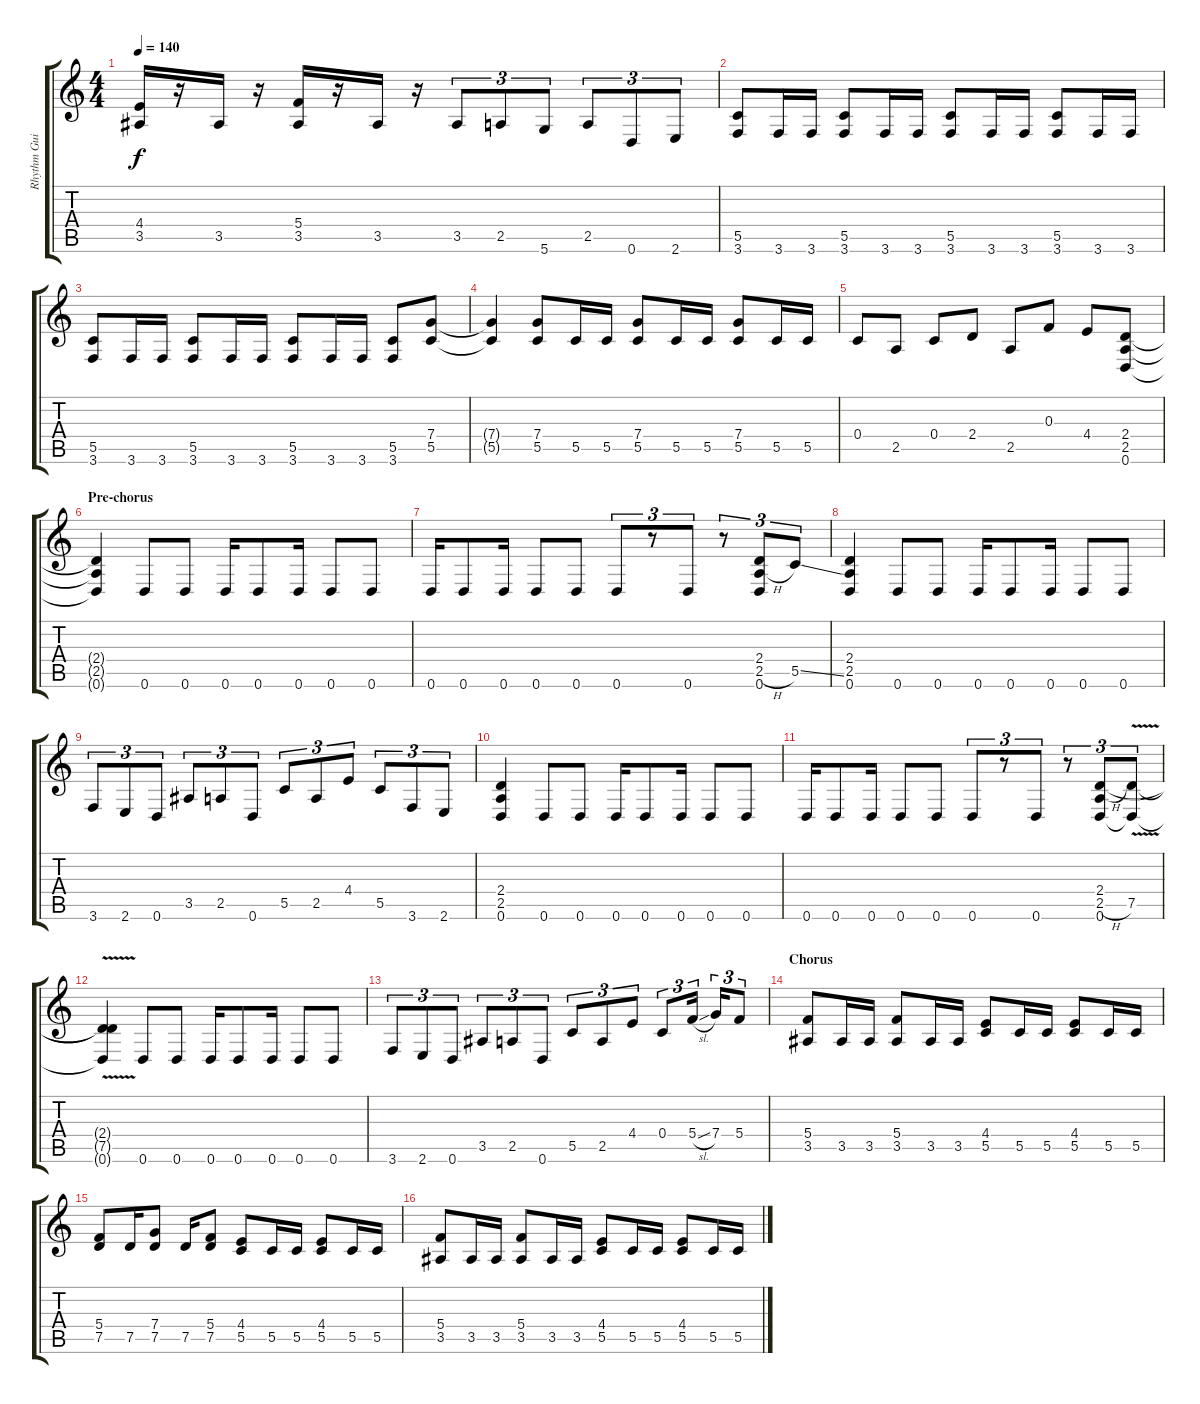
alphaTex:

\track ("Rhythm Guitar" "Rhythm Gui") {instrument distortionguitar}
\staff {score tabs}
\tuning (D4 A3 F3 C3 G2 D2) {hide}
\ts (4 4)
\tempo 140
\clef g2
\ks c
(4.4 3.5).16{dy f} r.16 3.5.16 r.16 (5.4 3.5).16 r.16 3.5.16 r.16 3.5.8{tu (3 2)} 2.5.8{tu (3 2)} 5.6.8{tu (3 2)} 2.5.8{tu (3 2)} 0.6.8{tu (3 2)} 2.6.8{tu (3 2)} |
(5.5 3.6).8 3.6.16 3.6.16 (5.5 3.6).8 3.6.16 3.6.16 (5.5 3.6).8 3.6.16 3.6.16 (5.5 3.6).8 3.6.16 3.6.16 |
(5.5 3.6).8 3.6.16 3.6.16 (5.5 3.6).8 3.6.16 3.6.16 (5.5 3.6).8 3.6.16 3.6.16 (5.5 3.6).8 (7.4 5.5).8 |
(7.4{t} 5.5{t}).4 (7.4 5.5).8 5.5.16 5.5.16 (7.4 5.5).8 5.5.16 5.5.16 (7.4 5.5).8 5.5.16 5.5.16 |
0.4.8 2.5.8 0.4.8 2.4.8 2.5.8 0.3.8 4.4.8 (2.4 2.5 0.6).8 |
\section ("" "Pre-chorus")
(2.4{t} 2.5{t} 0.6{t}).4 0.6.8 0.6.8 0.6.16 0.6.8 0.6.16 0.6.8 0.6.8 |
0.6.16 0.6.8 0.6.16 0.6.8 0.6.8 0.6.8{tu (3 2)} r.8{tu (3 2)} 0.6.8{tu (3 2)} r.8{tu (3 2)} (2.4 2.5{h} 0.6).8{tu (3 2)} 5.5{ss}.8{tu (3 2)} |
(2.4 2.5 0.6).4 0.6.8 0.6.8 0.6.16 0.6.8 0.6.16 0.6.8 0.6.8 |
3.6.8{tu (3 2)} 2.6.8{tu (3 2)} 0.6.8{tu (3 2)} 3.5.8{tu (3 2)} 2.5.8{tu (3 2)} 0.6.8{tu (3 2)} 5.5.8{tu (3 2)} 2.5.8{tu (3 2)} 4.4.8{tu (3 2)} 5.5.8{tu (3 2)} 3.6.8{tu (3 2)} 2.6.8{tu (3 2)} |
(2.4 2.5 0.6).4 0.6.8 0.6.8 0.6.16 0.6.8 0.6.16 0.6.8 0.6.8 |
0.6.16 0.6.8 0.6.16 0.6.8 0.6.8 0.6.8{tu (3 2)} r.8{tu (3 2)} 0.6.8{tu (3 2)} r.8{tu (3 2)} (2.4 2.5{h} 0.6).8{tu (3 2)} (7.5{v} 0.6{t}).8{tu (3 2)} |
(2.4{t} 7.5{t} 0.6{t}).4 0.6.8 0.6.8 0.6.16 0.6.8 0.6.16 0.6.8 0.6.8 |
3.6.8{tu (3 2)} 2.6.8{tu (3 2)} 0.6.8{tu (3 2)} 3.5.8{tu (3 2)} 2.5.8{tu (3 2)} 0.6.8{tu (3 2)} 5.5.8{tu (3 2)} 2.5.8{tu (3 2)} 4.4.8{tu (3 2)} 0.4.8{tu (3 2)} 5.4{sl}.16{tu (3 2)} 7.4.16{tu (3 2)} 5.4.8{tu (3 2)} |
\section ("" "Chorus")
(5.4 3.5).8 3.5.16 3.5.16 (5.4 3.5).8 3.5.16 3.5.16 (4.4 5.5).8 5.5.16 5.5.16 (4.4 5.5).8 5.5.16 5.5.16 |
(5.4 7.5).8 7.5.16 (7.4 7.5).8 7.5.16 (5.4 7.5).8 (4.4 5.5).8 5.5.16 5.5.16 (4.4 5.5).8 5.5.16 5.5.16 |
(5.4 3.5).8 3.5.16 3.5.16 (5.4 3.5).8 3.5.16 3.5.16 (4.4 5.5).8 5.5.16 5.5.16 (4.4 5.5).8 5.5.16 5.5.16
